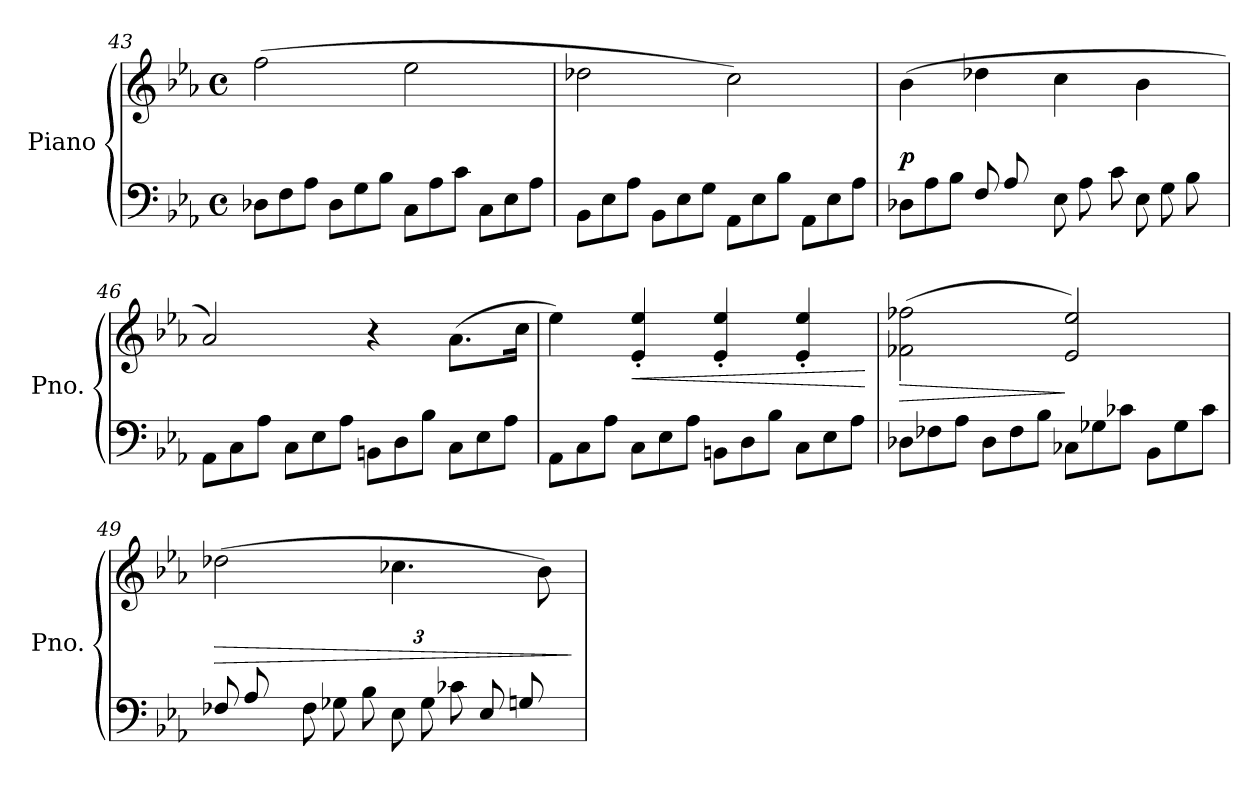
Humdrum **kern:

**kern	**kern	**dynam
*part1	*part1	*part1
*staff2	*staff1	*staff1/2
*I"Piano	*	*
*I'Pno.	*	*
!!LO:LB:g=z
*clefF4	*clefG2	*
*k[b-e-a-]	*k[b-e-a-]	*
*M4/4	*M4/4	*
*met(c)	*met(c)	*
*Xtuplet	*	*
=43	=43	=43
12D-X\L	(2ff\	.
12F\	.	.
12A-\J	.	.
12D-\L	.	.
12G\	.	.
12B-\J	.	.
12C\L	2ee-\	.
12A-\	.	.
12c\J	.	.
12C\L	.	.
12E-\	.	.
12A-\J	.	.
=44	=44	=44
12BB-\L	2dd-X\	.
12E-\	.	.
12A-\J	.	.
12BB-\L	.	.
12E-\	.	.
12G\J	.	.
12AA-\L	2cc\)	.
12E-\	.	.
12B-\J	.	.
12AA-\L	.	.
12E-\	.	.
12A-\J	.	.
=45	=45	=45
*	*^	*
!	!	!	!LO:DY:b
12D-X\L	(4b-\	12%5ryy	p
12A-\	.	.	.
12B-\J	.	.	.
12F/L	4dd-X\	.	.
12A-/	.	.	.
12ryy	.	12d-X\J	.
12E-\L	4cc\	2ryy	.
12A-\	.	.	.
12c\J	.	.	.
12E-\L	4b-\	.	.
12G\	.	.	.
12B-\J	.	.	.
*	*v	*v	*
!!LO:LB:g=z
=46	=46	=46
12AA-\L	2a-/)	.
12C\	.	.
12A-\J	.	.
12C\L	.	.
12E-\	.	.
12A-\J	.	.
12BBn\L	4r	.
12D\	.	.
12B-\J	.	.
12C\L	(8.a-\L	.
12E-\	.	.
12A-\J	.	.
.	16cc\Jk	.
=47	=47	=47
12AA-\L	4ee-\)	.
12C\	.	.
12A-\J	.	.
!	!	!LO:HP:b
12C\L	4e-/' 4ee-/'	<
12E-\	.	.
12A-\J	.	.
12BBn\L	4e-/' 4ee-/'	.
12D\	.	.
12B-\J	.	.
12C\L	4e-/' 4ee-/'	.
12E-\	.	.
12A-\J	.	.
.	.	[
=48	=48	=48
!	!	!LO:HP:b
12D-X\L	(2f-X\ 2ff-X\	>
12F-X\	.	.
12A-\J	.	.
12D-\L	.	.
12F-\	.	.
12B-\J	.	.
12C-X\L	2e-/ 2ee-/)	]
12G-X\	.	.
12c-X\J	.	.
12BB-\L	.	.
12G-\	.	.
12c-\J	.	.
!!LO:PB:g=z
=49	=49	=49
!	!	!LO:HP:b
*	*^	*
12F-X/L	(2dd-X\	6ryy	>
12A-/	.	.	.
12ryy	.	12d\J	.
12F-\L	.	3%2ryy	.
12G-X\	.	.	.
12B-\J	.	.	.
12E-\L	4.cc-X\	.	.
12G-\	.	.	.
12c-X\J	.	.	.
12E-/L	.	.	.
12Gn/	.	.	.
.	8b-\)	.	.
12ryy	.	12d\J	.
*	*v	*v	*
.	.	]
=	=	=
*-	*-	*-
